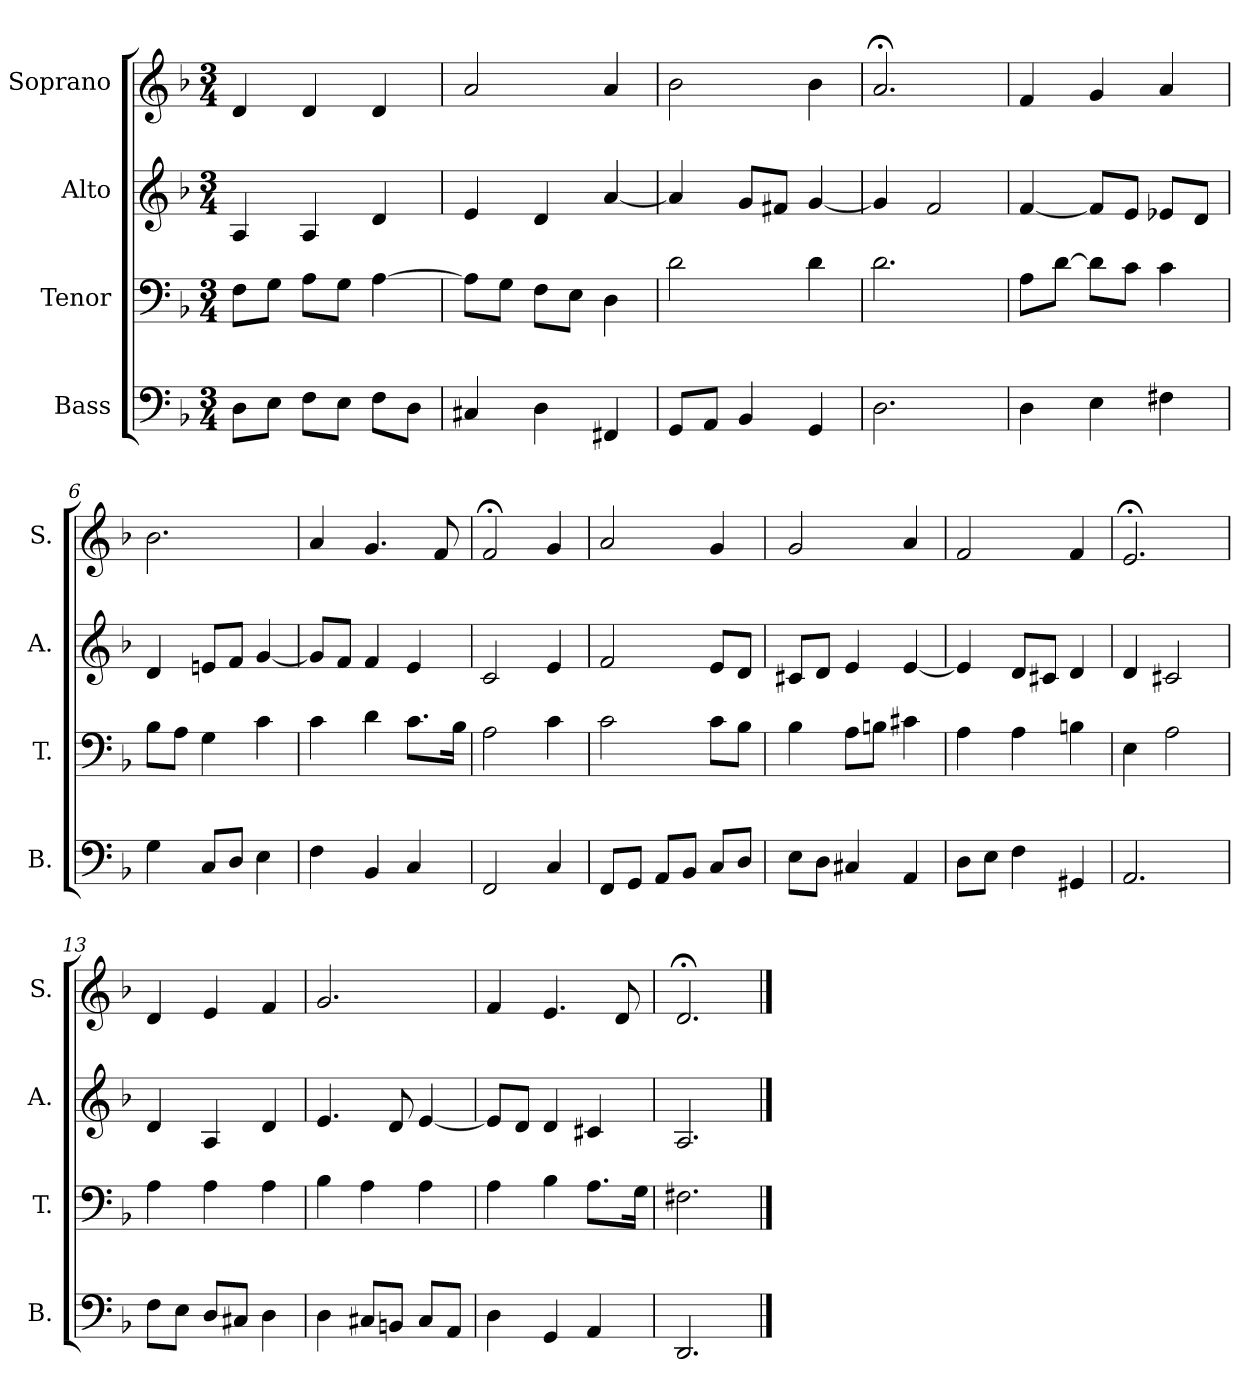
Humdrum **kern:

**kern	**kern	**kern	**kern
*part4	*part3	*part2	*part1
*staff4	*staff3	*staff2	*staff1
*I"Bass	*I"Tenor	*I"Alto	*I"Soprano
*I'B.	*I'T.	*I'A.	*I'S.
*clefF4	*clefF4	*clefG2	*clefG2
*k[b-]	*k[b-]	*k[b-]	*k[b-]
*d:	*d:	*d:	*d:
*M3/4	*M3/4	*M3/4	*M3/4
=1	=1	=1	=1
8D\L	8F\L	4A/	4d/
8E\J	8G\J	.	.
8F\L	8A\L	4A/	4d/
8E\J	8G\J	.	.
8F\L	[4A\	4d/	4d/
8D\J	.	.	.
=2	=2	=2	=2
4C#X/	8A\L]	4e/	2a/
.	8G\J	.	.
4D\	8F\L	4d/	.
.	8E\J	.	.
4FF#X/	4D\	[4a/	4a/
=3	=3	=3	=3
8GG/L	2d\	4a/]	2b-\
8AA/J	.	.	.
4BB-/	.	8g/L	.
.	.	8f#X/J	.
4GG/	4d\	[4g/	4b-\
=4	=4	=4	=4
2.D\	2.d\	4g/]	2.a;</
.	.	2f/	.
=5	=5	=5	=5
4D\	8A\L	[4f/	4f/
.	[8d\J	.	.
4E\	8d\L]	8f/L]	4g/
.	8c\J	8e/J	.
4F#X\	4c\	8e-X/L	4a/
.	.	8d/J	.
=6	=6	=6	=6
4G\	8B-\L	4d/	2.b-\
.	8A\J	.	.
8C/L	4G\	8en/L	.
8D/J	.	8f/J	.
4E\	4c\	[4g/	.
!!LO:LB:g=z
=7	=7	=7	=7
4F\	4c\	8g/L]	4a/
.	.	8f/J	.
4BB-/	4d\	4f/	4.g/
4C/	8.c\L	4e/	.
.	.	.	8f/
.	16B-\Jk	.	.
=8	=8	=8	=8
2FF/	2A\	2c/	2f;</
4C/	4c\	4e/	4g/
=9	=9	=9	=9
8FF/L	2c\	2f/	2a/
8GG/J	.	.	.
8AA/L	.	.	.
8BB-/J	.	.	.
8C/L	8c\L	8e/L	4g/
8D/J	8B-\J	8d/J	.
=10	=10	=10	=10
8E\L	4B-\	8c#X/L	2g/
8D\J	.	8d/J	.
4C#X/	8A\L	4e/	.
.	8Bn\J	.	.
4AA/	4c#X\	[4e/	4a/
=11	=11	=11	=11
8D\L	4A\	4e/]	2f/
8E\J	.	.	.
4F\	4A\	8d/L	.
.	.	8c#X/J	.
4GG#X/	4Bn\	4d/	4f/
!!LO:LB:g=z
=12	=12	=12	=12
2.AA/	4E\	4d/	2.e;</
.	2A\	2c#X/	.
=13	=13	=13	=13
8F\L	4A\	4d/	4d/
8E\J	.	.	.
8D/L	4A\	4A/	4e/
8C#X/J	.	.	.
4D\	4A\	4d/	4f/
=14	=14	=14	=14
4D\	4B-\	4.e/	2.g/
8C#X/L	4A\	.	.
8BBn/J	.	8d/	.
8C#/L	4A\	[4e/	.
8AA/J	.	.	.
=15	=15	=15	=15
4D\	4A\	8e/L]	4f/
.	.	8d/J	.
4GG/	4B-\	4d/	4.e/
4AA/	8.A\L	4c#X/	.
.	.	.	8d/
.	16G\Jk	.	.
=16	=16	=16	=16
2.DD/	2.F#X\	2.A/	2.d;</
==	==	==	==
*-	*-	*-	*-
